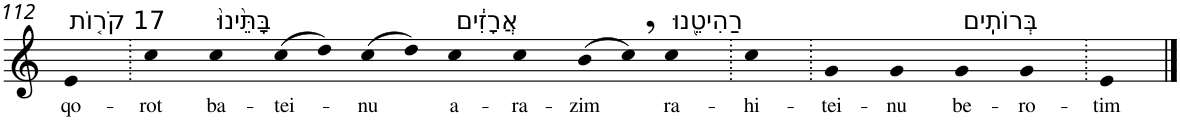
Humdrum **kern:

**kern	**text
*part1	*part1
*staff1	*staff1
*I"Piano	*
*I'Pno	*
!!LO:PB:g=z
*clefG2	*
*k[]	*
=112	=112
!LO:TX:a:t=17 קֹר֤וֹת	!
!	!LO:LY:b
4e	qo-
=113.	=113.
!	!LO:LY:b
4cc	-rot
!LO:TX:a:t=בָּתֵּ֙ינוּ֙	!
!	!LO:LY:b
4cc	ba-
!	!LO:LY:b
(>8cc	-tei-
8dd)	.
!	!LO:LY:b
(>8cc	-nu
8dd)	.
!LO:TX:a:t=אֲרָזִ֔ים	!
!	!LO:LY:b
4cc	a-
!	!LO:LY:b
4cc	-ra-
!	!LO:LY:b
(>8b	-zim
8cc,)	.
!LO:TX:a:t=רַהִיטֵ֖נוּ	!
!	!LO:LY:b
4cc	ra-
=114.	=114.
!	!LO:LY:b
4cc	-hi-
=115.	=115.
!	!LO:LY:b
4g	-tei-
!	!LO:LY:b
4g	-nu
!LO:TX:a:t=בְּרוֹתִֽים	!
!	!LO:LY:b
4g	be-
!	!LO:LY:b
4g	-ro-
=116.	=116.
!	!LO:LY:b
4e	-tim
==	==
*-	*-
